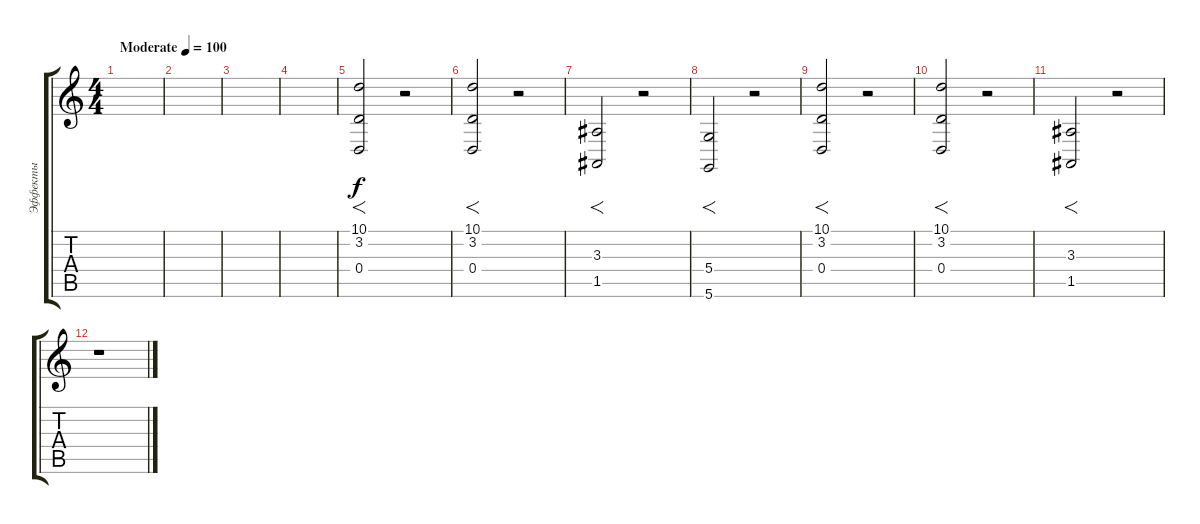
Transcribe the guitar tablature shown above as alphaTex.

\track ("Эффекты" "Эффекты") {instrument lead5charang}
\staff {score tabs}
\tuning (E4 B3 G3 D3 A2 D2) {hide}
\ts (4 4)
\tempo (100 "Moderate")
\clef g2
\ks c
|
|
|
|
(10.1 3.2 0.4).2{f} r.2 |
(10.1 3.2 0.4).2{f} r.2 |
(3.3 1.5).2{f} r.2 |
(5.4 5.6).2{f} r.2 |
(10.1 3.2 0.4).2{f} r.2 |
(10.1 3.2 0.4).2{f} r.2 |
(3.3 1.5).2{f} r.2 |
r.1
